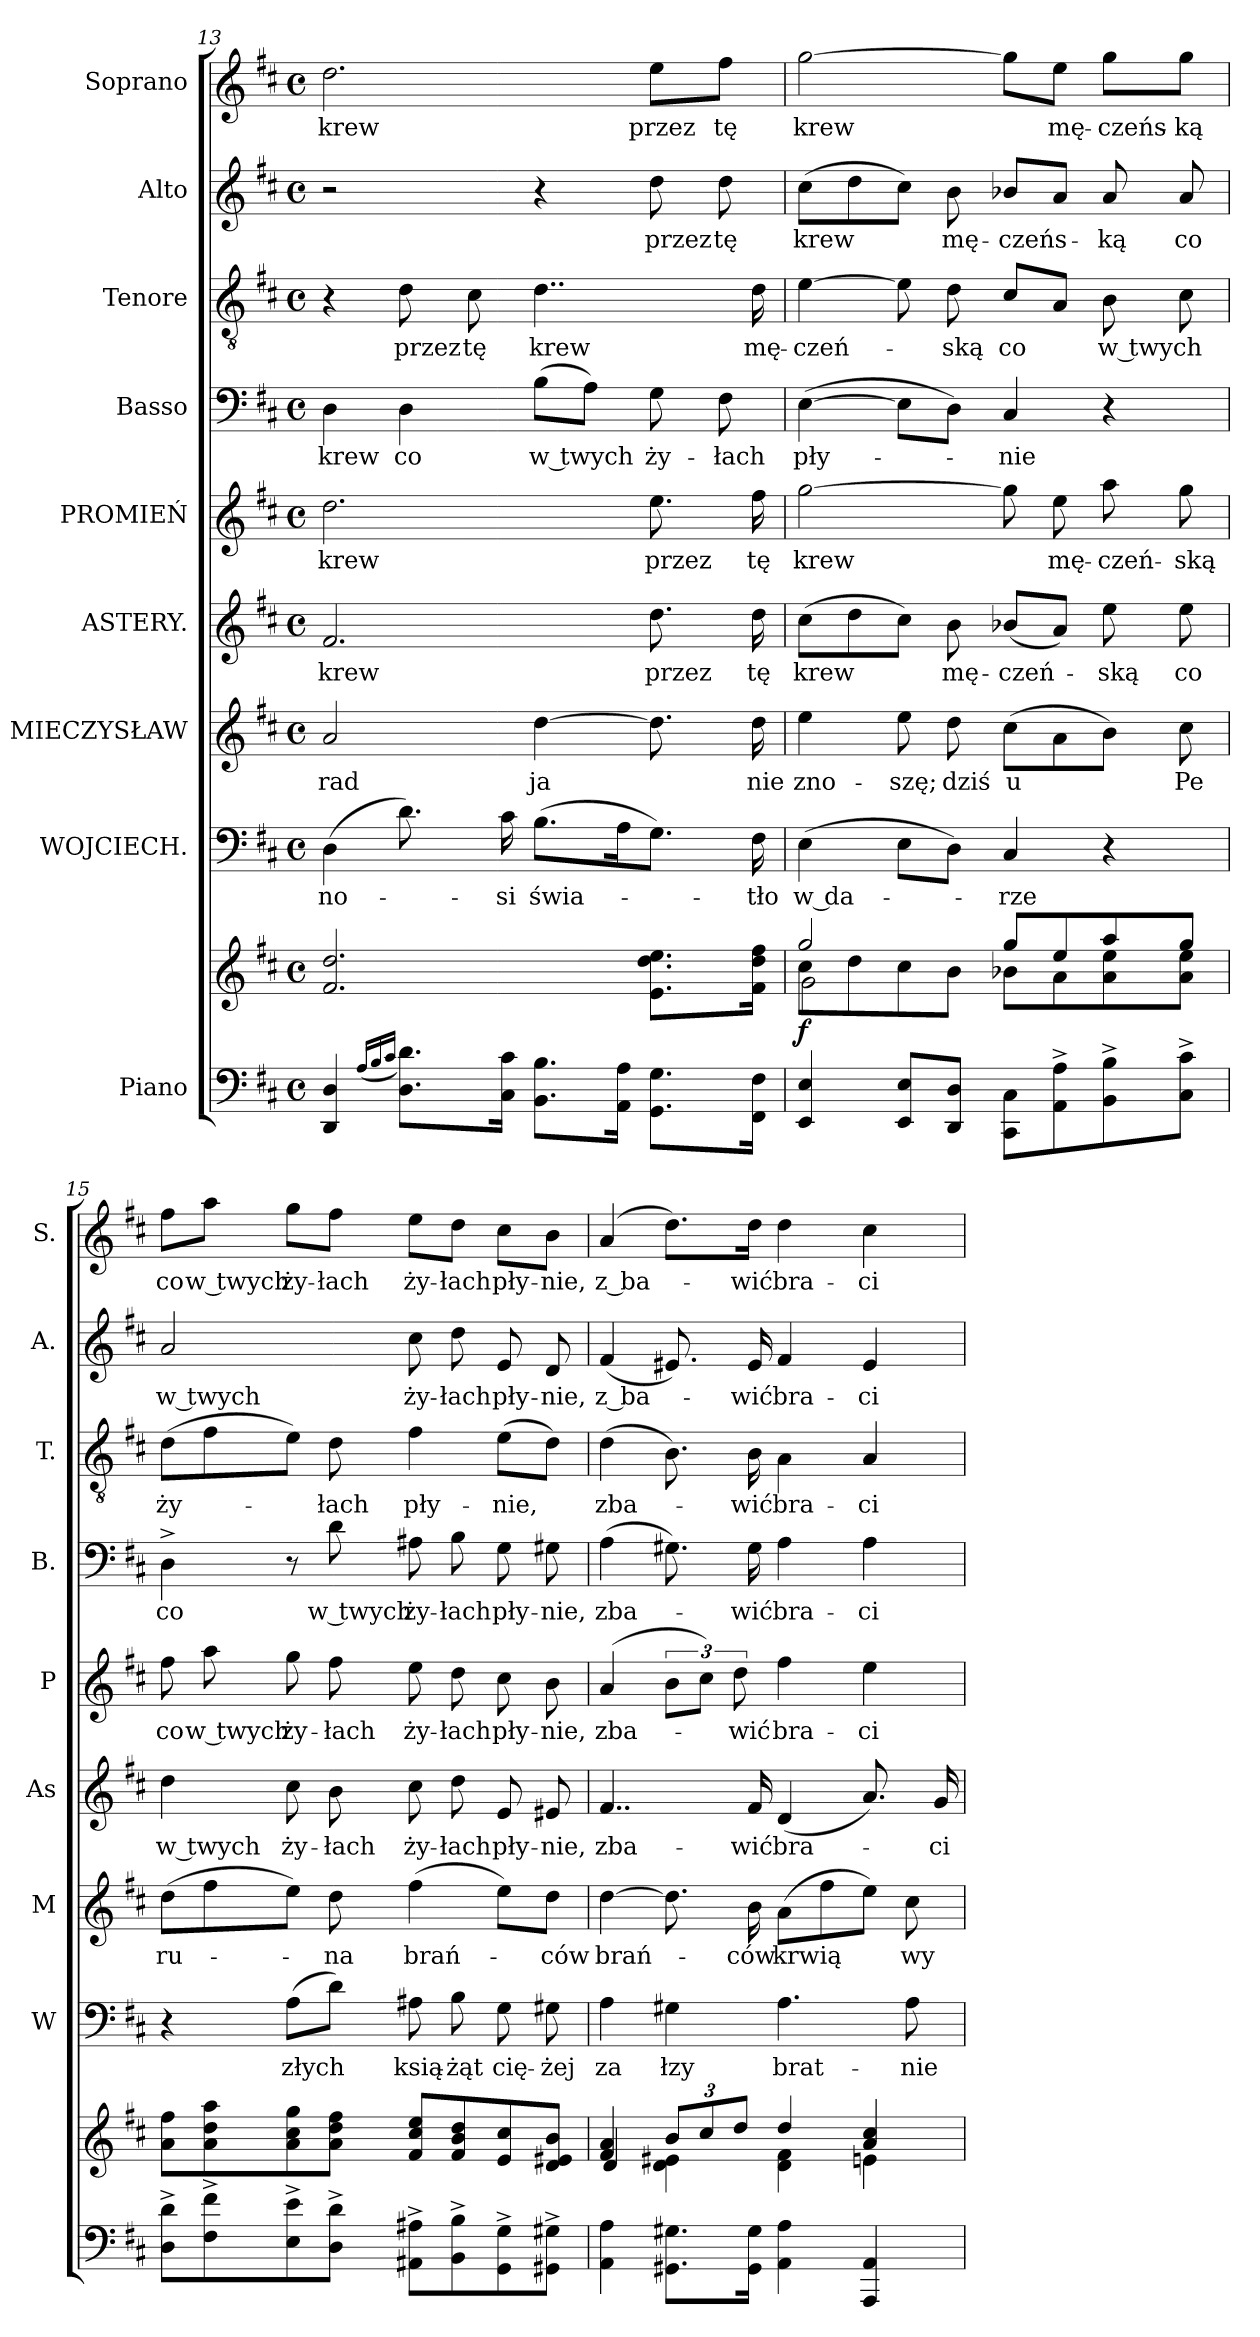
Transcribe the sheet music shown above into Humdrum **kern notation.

**kern	**kern	**dynam	**kern	**text	**kern	**text	**kern	**text	**kern	**text	**kern	**text	**kern	**text	**kern	**text	**kern	**text
*part9	*part9	*part9	*part8	*part8	*part7	*part7	*part6	*part6	*part5	*part5	*part4	*part4	*part3	*part3	*part2	*part2	*part1	*part1
*staff10	*staff9	*staff9/10	*staff8	*staff8	*staff7	*staff7	*staff6	*staff6	*staff5	*staff5	*staff4	*staff4	*staff3	*staff3	*staff2	*staff2	*staff1	*staff1
*I"Piano	*	*	*I"WOJCIECH.	*	*I"MIECZYSŁAW	*	*I"ASTERY.	*	*I"PROMIEŃ	*	*I"Basso	*	*I"Tenore	*	*I"Alto	*	*I"Soprano	*
*	*	*	*I'W	*	*I'M	*	*I'As	*	*I'P	*	*I'B.	*	*I'T.	*	*I'A.	*	*I'S.	*
*clefF4	*clefG2	*	*clefF4	*	*clefG2	*	*clefG2	*	*clefG2	*	*clefF4	*	*clefGv2	*	*clefG2	*	*clefG2	*
*k[f#c#]	*k[f#c#]	*	*k[f#c#]	*	*k[f#c#]	*	*k[f#c#]	*	*k[f#c#]	*	*k[f#c#]	*	*k[f#c#]	*	*k[f#c#]	*	*k[f#c#]	*
*D:	*D:	*	*D:	*	*D:	*	*D:	*	*D:	*	*D:	*	*D:	*	*D:	*	*D:	*
*M4/4	*M4/4	*	*M4/4	*	*M4/4	*	*M4/4	*	*M4/4	*	*M4/4	*	*M4/4	*	*M4/4	*	*M4/4	*
*met(c)	*met(c)	*	*met(c)	*	*met(c)	*	*met(c)	*	*met(c)	*	*met(c)	*	*met(c)	*	*met(c)	*	*met(c)	*
=13	=13	=13	=13	=13	=13	=13	=13	=13	=13	=13	=13	=13	=13	=13	=13	=13	=13	=13
4DD/ 4D/	2.f#/ 2.dd/	.	(4D\	-no-	2a/	rad	2.f#/	krew	2.dd\	krew	4D\	krew	4r	.	2r	.	2.dd\	krew
(16qqA/LL	.	.	.	.	.	.	.	.	.	.	.	.	.	.	.	.	.	.
16qqB/	.	.	.	.	.	.	.	.	.	.	.	.	.	.	.	.	.	.
16qqc#/JJ	.	.	.	.	.	.	.	.	.	.	.	.	.	.	.	.	.	.
8.D\ 8.d\L)	.	.	8.d\)	.	.	.	.	.	.	.	4D\	co	8d\	przez	.	.	.	.
.	.	.	.	.	.	.	.	.	.	.	.	.	8c#\	tę	.	.	.	.
16C#\ 16c#\Jk	.	.	16c#\	-si	.	.	.	.	.	.	.	.	.	.	.	.	.	.
8.BB\ 8.B\L	.	.	(8.B\L	świa-	[4dd\	ja	.	.	.	.	(8B\L	w twych	4..d\	krew	4r	.	.	.
.	.	.	.	.	.	.	.	.	.	.	8A\J)	.	.	.	.	.	.	.
16AA\ 16A\Jk	.	.	16A\K	.	.	.	.	.	.	.	.	.	.	.	.	.	.	.
8.GG\ 8.G\L	8.e\ 8.dd\ 8.ee\L	.	8.G\J)	.	8.dd\]	.	8.dd\	przez	8.ee\	przez	8G\	ży-	.	.	8dd\	przez	8ee\L	przez
.	.	.	.	.	.	.	.	.	.	.	8F#\	-łach	.	.	8dd\	tę	8ff#\J	tę
16FF#\ 16F#\Jk	16f#\ 16dd\ 16ff#\Jk	.	16F#\	-tło	16dd\	nie	16dd\	tę	16ff#\	tę	.	.	16d\	mę-	.	.	.	.
=14	=14	=14	=14	=14	=14	=14	=14	=14	=14	=14	=14	=14	=14	=14	=14	=14	=14	=14
*	*^	*	*	*	*	*	*	*	*	*	*	*	*	*	*	*	*	*
*	*	*^	*	*	*	*	*	*	*	*	*	*	*	*	*	*	*	*	*
4EE/ 4E/	2gg/	8cc#\L	2g\	f	(4E\	w da-	4ee\	zno-	(8cc#\L	krew	[2gg\	krew	([4E\	pły-	[4e\	-czeń-	(8cc#\L	krew	[2gg\	krew
.	.	8dd\	.	.	.	.	.	.	8dd\	.	.	.	.	.	.	.	8dd\	.	.	.
8EE/ 8E/L	.	8cc#\	.	.	8E\L	.	8ee\	-szę;	8cc#\J)	.	.	.	8E\L]	.	8e\]	.	8cc#\J)	.	.	.
8DD/ 8D/J	.	8b\J	.	.	8D\J)	.	8dd\	dziś	8b\	mę-	.	.	8D\J)	.	8d\	-ską	8b\	mę-	.	.
8CC#\ 8C#\L	8gg/L	8b-X\L	2ryy	.	4C#/	-rze	(8cc#\L	u	(8b-X/L	-czeń-	8gg\]	.	4C#/	-nie	8c#/L	co	8b-X/L	-czeńs-	8gg\L]	.
8AA^\ 8A^\	8ee/	8a\	.	.	.	.	8a\	.	8a/J)	.	8ee\	mę-	.	.	8A/J	.	8a/J	.	8ee\J	mę-
8BB^\ 8B^\	8aa/	8a\ 8ee\	.	.	4r	.	8b\J)	.	8ee\	-ską	8aa\	-czeń-	4r	.	8B\	w twych	8a/	-ką	8gg\L	-czeńs-
8C#^\ 8c#^\J	8gg/J	8a\ 8ee\J	.	.	.	.	8cc#\	Pe	8ee\	co	8gg\	-ską	.	.	8c#\	.	8a/	co	8gg\J	-ką
*	*v	*v	*v	*	*	*	*	*	*	*	*	*	*	*	*	*	*	*	*	*
=15	=15	=15	=15	=15	=15	=15	=15	=15	=15	=15	=15	=15	=15	=15	=15	=15	=15	=15
8D^\ 8d^\L	8a\ 8ff#\L	.	4r	.	(8dd\L	ru-	4dd\	w twych	8ff#\	co	4D^\	co	(8d\L	ży-	2a/	w twych	8ff#\L	co
8F#^\ 8f#^\	8a\ 8dd\ 8aa\	.	.	.	8ff#\	.	.	.	8aa\	w twych	.	.	8f#\	.	.	.	8aa\J	w twych
8E^\ 8e^\	8a\ 8cc#\ 8gg\	.	(8A\L	złych	8ee\J)	.	8cc#\	ży-	8gg\	ży-	8r	.	8e\J)	.	.	.	8gg\L	ży-
8D^\ 8d^\J	8a\ 8dd\ 8ff#\J	.	8d\J)	.	8dd\	-na	8b\	-łach	8ff#\	-łach	8d\	w twych	8d\	-łach	.	.	8ff#\J	-łach
8AA#X^\ 8A#X^\L	8f#/ 8cc#/ 8ee/L	.	8A#X\	ksią-	(4ff#\	brań-	8cc#\	ży-	8ee\	ży-	8A#X\	ży-	4f#\	pły-	8cc#\	ży-	8ee\L	ży-
8BB^\ 8B^\	8f#/ 8b/ 8dd/	.	8B\	-żąt	.	.	8dd\	-łach	8dd\	-łach	8B\	-łach	.	.	8dd\	-łach	8dd\J	-łach
8GG^\ 8G^\	8e/ 8cc#/	.	8G\	cię-	8ee\L)	.	8e/	pły-	8cc#\	pły-	8G\	pły-	(8e\L	-nie,	8e/	pły-	8cc#\L	pły-
8GG#X^\ 8G#X^\J	8d/ 8e#X/ 8b/J	.	8G#X\	-żej	8dd\J	-ców	8e#X/	-nie,	8b\	-nie,	8G#X\	-nie,	8d\J)	.	8d/	-nie,	8b\J	-nie,
=16	=16	=16	=16	=16	=16	=16	=16	=16	=16	=16	=16	=16	=16	=16	=16	=16	=16	=16
*	*^	*	*	*	*	*	*	*	*	*	*	*	*	*	*	*	*	*
4AA\ 4A\	4f#/ 4a/	4d/	.	4A\	za	[4dd\	brań-	4..f#/	zba-	(4a/	zba-	(4A\	zba-	(4d\	zba-	(4f#/	z ba-	(4a/	z ba-
8.GG#X\ 8.G#X\L	12b/L	4d\ 4e#X\	.	4G#X\	łzy	8.dd\]	.	.	.	12b\L	.	8.G#X\)	.	8.B\)	.	8.e#X/)	.	8.dd\L)	.
.	12cc#/	.	.	.	.	.	.	.	.	12cc#\J)	.	.	.	.	.	.	.	.	.
.	12dd/J	.	.	.	.	.	.	.	.	12dd\	-wić	.	.	.	.	.	.	.	.
16GG#\ 16G#\Jk	.	.	.	.	.	16b\	-ców	16f#/	-wić	.	.	16G#\	-wić	16B\	-wić	16e#/	-wić	16dd\Jk	-wić
4AA\ 4A\	4dd/	4d\ 4f#\	.	4.A\	brat-	(8a\L	krwią	(4d/	bra-	4ff#\	bra-	4A\	bra-	4A\	bra-	4f#/	bra-	4dd\	bra-
.	.	.	.	.	.	8ff#\	.	.	.	.	.	.	.	.	.	.	.	.	.
4AAA/ 4AA/	4a/ 4cc#/	4en\	.	.	.	8ee\J)	.	8.a/)	.	4ee\	-ci	4A\	-ci	4A/	-ci	4e#/	-ci	4cc#\	-ci
.	.	.	.	8A\	-nie	8cc#\	wy-	.	.	.	.	.	.	.	.	.	.	.	.
.	.	.	.	.	.	.	.	16g/	-ci	.	.	.	.	.	.	.	.	.	.
*	*v	*v	*	*	*	*	*	*	*	*	*	*	*	*	*	*	*	*	*
=	=	=	=	=	=	=	=	=	=	=	=	=	=	=	=	=	=	=
*-	*-	*-	*-	*-	*-	*-	*-	*-	*-	*-	*-	*-	*-	*-	*-	*-	*-	*-
